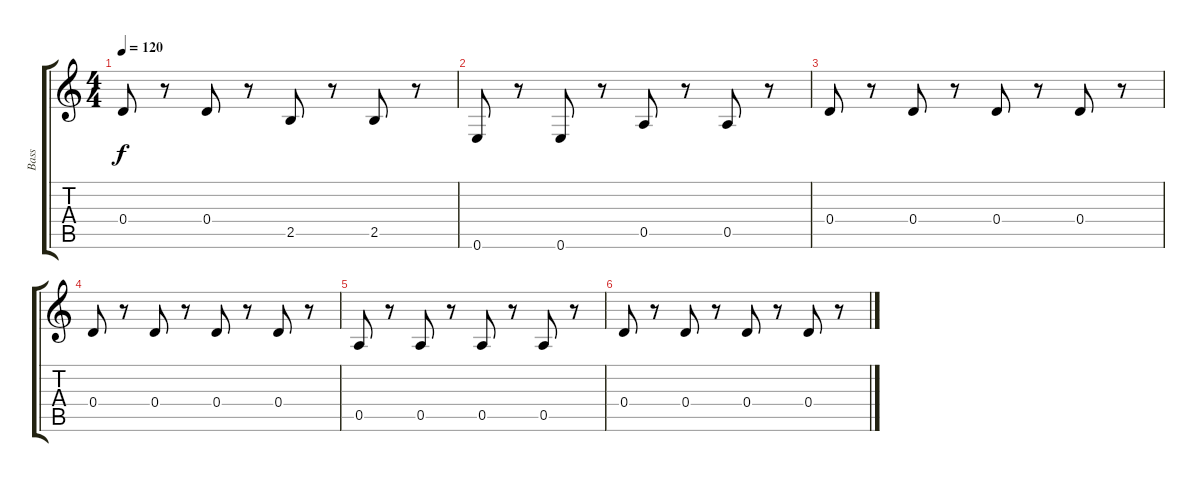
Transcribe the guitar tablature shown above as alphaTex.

\track ("Bass" "Bass") {instrument fretlessbass}
\staff {score tabs}
\tuning (E4 B3 G3 D3 A2 E2) {hide}
\ts (4 4)
\tempo 120
\clef g2
\ks c
0.4.8{dy f} r.8 0.4.8 r.8 2.5.8 r.8 2.5.8 r.8 |
0.6.8 r.8 0.6.8 r.8 0.5.8 r.8 0.5.8 r.8 |
0.4.8 r.8 0.4.8 r.8 0.4.8 r.8 0.4.8 r.8 |
0.4.8 r.8 0.4.8 r.8 0.4.8 r.8 0.4.8 r.8 |
0.5.8 r.8 0.5.8 r.8 0.5.8 r.8 0.5.8 r.8 |
0.4.8 r.8 0.4.8 r.8 0.4.8 r.8 0.4.8 r.8
